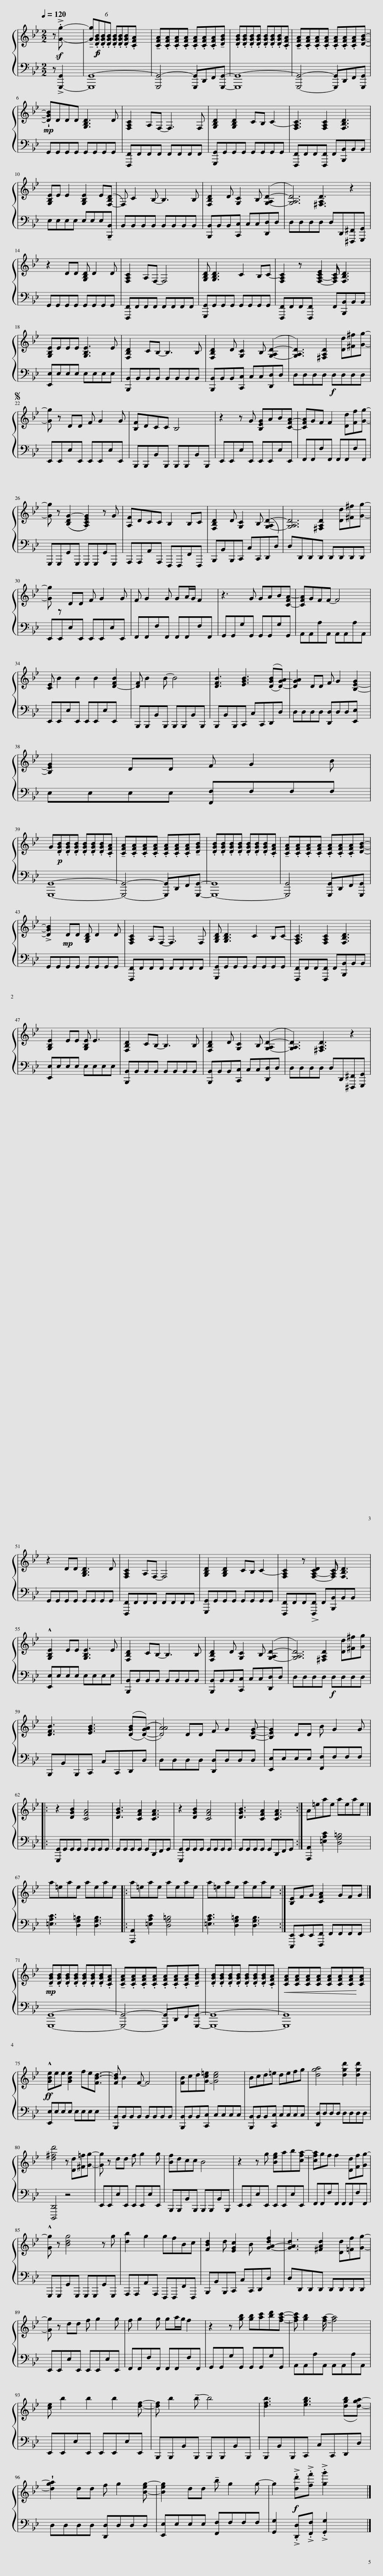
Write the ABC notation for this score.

X:1
%%score { ( 1 3 ) | 2 }
L:1/8
Q:1/4=120
M:2/2
I:linebreak $
K:Bb
V:1 treble
V:3 treble
V:2 bass
V:1
 z !>!.[Gg]- x6 | (6:4:6!tenuto![Gg]!f!!p!.[DGB].[DGB].[DGB] .[DGB].[DGB].[DGB].[CFA] x2 | !tenuto![CFA].[CFA].[CFA].[CFA] .[CFA].[CFA].[CFA]!tenuto![DGB] | .[DGB].[DGB].[DGB].[DGB] .[DGB].[DGB].[DGB].[CFA] | !tenuto![CFA].[CFA].[CFA].[CFA] .[CFA].[CFA].[CFA][DGB]- |$ %5
!mp! !wedge![DGB]DDD [G,B,D]3 D | [F,A,C]2 A,F,- F,3 F, | [G,B,D]2 [G,B,D]2 CB, C2- | [F,A,C]3 [F,A,C]2 [F,B,D]3 |$ [G,B,E]E E2 [G,B,E]2 E([F,-B,D] | %10
 F,) C2 B,- B,3 B, | [F,B,D]2 D [G,C]2 B, ([G,-A,D-]2 | [G,A,D]6) z2 |$ z2 DD [G,B,D] D2 D | [F,A,C]2 A,F,- F,4 | %15
 [G,B,D] [G,B,D]3 C2 B,C- | [F,A,C]2 z x [A,-CE]2 [A,C] [F,B,D]3 |$ [G,B,E]EEE [G,B,E]3 E | [F,B,D]2 CB,- B,3 B, | [F,B,D]2 D [G,C]2 B, ([G,-A,D-]2 | %20
 [G,A,D]3) [^F,A,D]2 [Dd][^F^f][Gg]- |$S [Gg] z DD F G2 G | [B,F]DCC B,4 | z2 z G [B,EG]AB[C-FA-] | [CFA]GF F2 [Dd][Ff][Gg]- |$ %25
 [Gg] z (([B,DG-]2 [A,CEG]2)) z G | [A,F]DCC B,2 B,C | [F,B,D]2 D [G,C]2 B, [G,-A,D-]2 | [G,A,D]6 x2 |$ x8 | %30
 F G2 G GA/G/ F2 | z3 G GAB[C-FA-] | [CFA]GFF- F4 |$ [CE] B2 B2 B2 [D-FB]2 | [DF] B2 B- B4 | %35
 [DFB]3 [EGB]3 (([DGB][D-G-A])) | [DGA]2 DD F G2 [B,-E-G]2 |$ [B,EG]2 DD F G2 B |$ G!p!.[DGB].[DGB].[DGB] .[DGB].[DGB].[DGB].[CFA] | !tenuto![CFA].[CFA].[CFA].[CFA] .[CFA].[CFA].[CFA]!tenuto![DGB] | %40
 .[DGB].[DGB].[DGB].[DGB] .[DGB].[DGB].[DGB].[CFA] | !tenuto![CFA].[CFA].[CFA].[CFA] .[CFA].[CFA].[CFA][DGB]- |$ !>![DGB]2!mp! DD [G,B,D] D2 D | [F,A,C]2 A,F,- F,3 F, | [G,B,D] [G,B,D]3 C2 B,C- | %45
 [F,A,C]3 [F,A,C]2 [F,B,D]3 |$ [G,B,E]2 EE [G,B,E] E3 | [F,B,D]2 CB,- B,3 B, | [F,B,D]2 D [G,C]2 B, ([G,-A,D-]2 | [G,A,D]3) [^F,A,D]3 z2 |$ %50
 z2 DD [G,B,D]3 D | [F,A,C]2 A,F,- F,4 | [G,B,D]2 [G,B,D]2 CB, C2- | [F,A,C]2 z [A,-CD]2 [A,C] x3 |$ !^![G,B,E]2 EE [G,B,E]3 E | %55
 [F,B,D]2 CB,- B,3 B, | [F,B,D]2 D [G,C]2 B, ([G,-A,D-]2 | [G,A,D]6) x2 |$ [DFB]3 [EGB]3 (([DGB](([D-GA])) | [DAA]4)) F G2 [B,EG]- | %60
 [B,EG]2 DD B G2 G |:$ z2 [DGB]2 [CFA]4 | [DGB]3 [CFA]2 [CFA]3 | z2 [DGB]2 [CFA]4 | [DGB]3 [CFA]2 [CFA]3 :| %65
 A=eae aeae |]$ a=eae aeae |: a=eae aeae | a=eae aeae :| [B,E]FG [CFA]2 GFG |]$ %70
!mp! !tenuto![DGB].[DGB].[DGB].[DGB] .[DGB].[DGB].[DGB].[CFA] | !tenuto![CFA].[CFA].[CFA].[CFA] .[CFA].[CFA].[CFA]!tenuto![DGB] | .[DGB].[DGB].[DGB].[DGB] .[DGB].[DGB].[DGB].[CFA] |!<(! [CFA][CFA][CFA][CFA] [CFA][CFA][CFA]!<)![CFA] |$!ff! !^![GBe]ee [GBe]2 fe[FB-d-]3/2 | %75
 [FBd] B2 F- F4 | [FB]cd[G-c=e] [Gce]4 | Bcd=e defg | [dga]4 [dgd']2 [dgd']2 |$ [d^fd']4 z [Dd][^F=f][Gg]- | %80
 [Gg] z dd f g2 g | [Bf]dcc B4 | z2 z g [Beg]ab[cf-a-] | [cfa]gf f2 [Dd][Ff][Gg-] |$ !^![Gg] z [Bdg]4 z g | %85
 [db]2 g2 gfBc | [FBd]2 d [EGc]2 B x [G-A-df]2 | [GAd]3 [^FAd]2 [Dd][=Ff][Gg]- |$ [Gg] z dd f g2 g | f g2 g ga/g/ f2 | %90
 z2 z [gb] [gb][ac'][bd'][fac']- | [fac'] [gb]2 a- a4 |$ [ce] b2 b2 b2 [df]- | [df] b2 !tenuto!b- b4 | [dfb]3 [egb]3 ([dgb][d-ga-]) |$ %95
!>(! !wedge![dga]2 dd f g2 [B-eg-]!>)! | [Beg]2 dd !tenuto!b g2 g- | g2!f! !>!.[dd']!>!.[ff'] !>!.[gg']2 x2 |] %98
V:2
 z !>![G,,,-G,,]2 x5 | G,,,8 | G,,,4 G,,,D,,F,,[G,,,G,,]- | G,,,8 | G,,,4- G,,,D,,F,,[G,,,G,,] |$ %5
 G,,G,,G,,G,, G,,G,,G,,G,, | [F,,,F,,]F,,F,,F,, F,,F,,F,,F,, | [G,,,G,,]G,,G,,G,, G,,G,,G,,G,, | [F,,,F,,]F,,F,,[F,,,F,,] F,,[B,,,B,,]B,,B,, |$ E,E,E,E, E,E,E,!tenuto![B,,,B,,] | %10
 B,,B,,B,,B,, B,,B,,B,,B,, | [B,,,B,,]B,,B,,[C,,C,] C,C,[D,,D,]D, | D,D,D,D, D,D,,[^F,,,^F,,][G,,,G,,] |$ G,,G,,G,,G,, G,,G,,G,,G,, | [F,,,F,,]F,,F,,F,, F,,F,,F,,F,, | %15
 [G,,,G,,]G,,G,,G,, G,,G,,G,,G,, | [F,,,F,,]F,,F,,[F,,,F,,] x2 F,,[B,,,B,,]B,,B,, |$ [E,,E,]E,E,E, E,E,E,E, | [B,,,B,,]B,,B,,B,, B,,B,,B,,B,, | [B,,,B,,]B,,B,,[C,,C,] C,C,[D,,D,]D, | %20
 D,D,D,D,!f! D,D,D,D, |$ E,,E,,E,E,, E,,E,,E,E,, | B,,,B,,,B,,B,,, B,,,B,,,B,,B,,, | E,,E,,E,E,, E,,E,,E,E,, | F,,F,,F,F,, F,,F,,F,F,, |$ %25
 G,,,G,,,G,,G,,, G,,,G,,,G,,G,,, | A,,,A,,,A,,A,,, F,,,F,,,F,,F,,, | B,,,B,,B,,,C,, C,C,,D,,D, | D,D,,D,,D,, D,,D,,D,,D,, |$ E,,E,,E,E,, E,,E,,E,E,, | %30
 F,,F,,F,F,, F,,F,,F,F,, | G,,G,,G,G,, G,,G,,G,G,, | A,,A,,A,A,, A,,A,,A,A,, |$ E,,E,,E,E,, E,,E,,E,E,, x | B,,,B,,,B,,B,,, B,,,B,,,B,,B,,, | %35
 B,,,B,,B,,,C,, C,C,,D,,D, | D,D,D,D, [D,,D,]D,D,[E,,E,] x |$ E,E,E,E, [F,,F,]F,F,F, |$ G,,8- | G,,4- G,,2 x2 | %40
 G,,8 | G,,4 G,,2 x2 |$ G,,G,,G,,G,, G,,G,,G,,G,, | [F,,,F,,]F,,F,,F,, F,,F,,F,,F,, | [G,,,G,,]G,,G,,G,, G,,G,,G,,G,, | %45
 [F,,,F,,]F,,F,,[F,,,F,,] F,,[B,,,B,,]B,,B,, |$ [E,,E,]E,E,E, E,E,E,E, | [B,,,B,,]B,,B,,B,, B,,B,,B,,B,, | [B,,,B,,]B,,B,,[C,,C,] C,C,[D,,D,]D, | D,D,D,D, D,D,,[^F,,,^F,,][G,,,G,,] |$ %50
 G,,G,,G,,G,, G,,G,,G,,G,, | [F,,,F,,]F,,F,,F,, F,,F,,F,,F,, | [G,,,G,,]G,,G,,G,, G,,G,,G,,G,, | [F,,,F,,]F,,F,,!>(![F,,,F,,]!>)! F,,[B,,,B,,]B,,B,, x |$ [E,,E,]E,E,E, E,E,E,E, | %55
 [B,,,B,,]B,,B,,B,, B,,B,,B,,B,, | [B,,,B,,]B,,B,,[C,,C,] C,C,[D,,D,]D, | D,D,D,D,!f! D,D,D,D, |$ B,,,B,,B,,,C,, C,C,,D,,D, | D,D,D,D, [D,,D,]D,D,D, | %60
 [E,,E,]E,E,E, [F,,F,]F,F,F, |:$ [G,,,G,,]G,,G,,G,, G,,G,,G,,G,, | G,,G,,G,,G,, G,,D,,F,,G,, | [G,,,G,,]G,,G,,G,, G,,G,,G,,G,, | G,,G,,G,,G,, G,,D,,F,,G,, :| %65
 [A,,,A,,]2 [=E,A,C]2 [D,G,=B,]4 |]$ [=E,A,C]3 [D,G,=B,]2 [D,G,B,]3 |: [A,,,A,,]2 [=E,A,C]2 [D,G,=B,]4 | [=E,A,C]3 [D,G,=B,]2 [D,G,B,]3 :| [E,,,E,,]E,,E,,[F,,,F,,] F,,F,,F,,F,, |]$ %70
 G,,8- | G,,4- G,,2 x2 | G,,8- | G,,8 |$ [E,,E,]E,E,E, E,E,E,E, x/ | %75
 [B,,,B,,]B,,B,,B,, B,,B,,B,,B,, | [B,,,B,,]B,,B,,[C,,C,] C,C,C,C, | [B,,,B,,]B,,B,,[C,,C,] C,C,C,C, | [D,,D,]D,D,D, D,D,D,D, |$ [D,,,D,,]4 z4 | %80
 E,,E,,E,E,, E,,E,,E,E,, | B,,,B,,,B,,B,,, B,,,B,,,B,,B,,, | E,,E,,E,E,, E,,E,,E,E,, | F,,F,,F,F,, F,,F,,F,F,, |$ G,,,G,,,G,,G,,, G,,,G,,,G,,G,,, | %85
 A,,,A,,,A,,A,,, F,,,F,,,F,,F,,, | B,,,B,,B,,,C,, C,C,,D,,D, x | D,D,,D,,D,, D,,D,,D,,D,, |$ E,,E,,E,E,, E,,E,,E,E,, | F,,F,,F,F,, F,,F,,F,F,, | %90
 G,,G,,G,G,, G,,G,,G,G,, | A,,A,,A,A,, A,,A,,A,A,, |$ E,,E,,E,E,, E,,E,,E,E,, | B,,,B,,,B,,B,,, B,,,B,,,B,,B,,, | B,,,B,,B,,,C,, C,C,,D,,D, |$ %95
 D,D,D,D, [D,,D,]D,D,D, | [E,,E,]E,E,E, [F,,F,]F,F,F, | [G,,G,]2 !>!.[D,,D,]!>!.[F,,F,] !>!.[G,,G,]2 x2 |] %98
V:3
 x8 |[I:staff +1] !tenuto!G,,8- | G,,4- G,,2 x2 | G,,8- | G,,4- G,,2 x2 |$ %5
 x8 | x8 | x8 | x8 |$ x8 | %10
 x8 | x8 | x3[I:staff -1] [^F,A,D]3 x2 |$ x8 | x8 | %15
 x8 | x4 F,2- F, x3 |$ x8 | x8 | x8 | %20
 x8 |$ x8 | x8 | x8 | x8 |$ %25
 x8 | x8 | x8 | x3 [^F,A,D]2 [Dd][^F^f][Gg]- |$ [Gg][I:staff +1] z[I:staff -1] DD F G2 G | %30
 x8 | x8 | x8 |$ x9 | x8 | %35
 x8 | x9 |$ x8 |$[I:staff +1] G,,,8- | G,,,4- G,,,D,,F,,[G,,,G,,]- | %40
 G,,,8- | G,,,4 G,,,D,,F,,[G,,,G,,] |$ x8 | x8 | x8 | %45
 x8 |$ x8 | x8 | x8 | x8 |$ %50
 x8 | x8 | x8 | x3[I:staff -1] F,2- F, [F,B,D]3 |$ x8 | %55
 x8 | x8 | x3 [^F,A,D]2 [Dd][^F^f][Gg] |$ x8 | x2 DD x4 | %60
 x8 |:$ x8 | x8 | x8 | x8 :| %65
 x8 |]$ x8 |: x8 | x8 :| x8 |]$ %70
[I:staff +1] G,,,8- | G,,,4- G,,,D,,F,,[G,,,G,,]- | G,,,8- | G,,,8 |$ x17/2 | %75
 x8 | x8 | x8 | x8 |$ x8 | %80
 x8 | x8 | x8 | x8 |$ x8 | %85
 x8 | x9 | x8 |$ x8 | x8 | %90
 x8 | x3[I:staff -1] f- f4 |$ x8 | x8 | x8 |$ %95
 x8 | x8 | x8 |] %98
